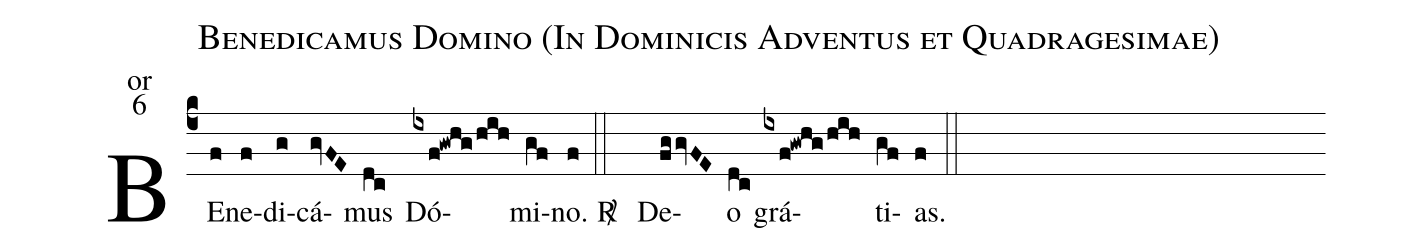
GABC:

name:Benedicamus Domino (In Dominicis Adventus et Quadragesimae);
office-part:or;
mode:6;
%%
(c4) BE(f)ne(f)di(g)cá(gvFE)mus(dc) Dó(ixf!gwhg/hih)mi(gf)no.(f) (::)
<sp>R/</sp> () De(fggvFE)o(dc)  grá(ixf!gwhg/hih)ti(gf)as.(f) (::)
